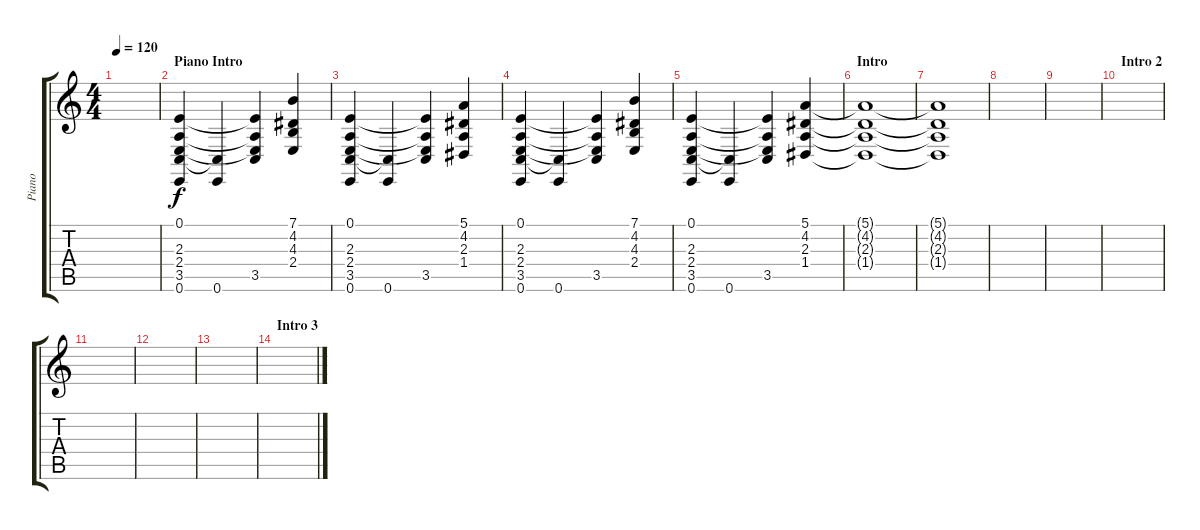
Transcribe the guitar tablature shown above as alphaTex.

\track ("Piano" "Piano") {instrument acousticgrandpiano}
\staff {score tabs}
\tuning (E4 B3 G3 D3 A2 E2) {hide}
\ts (4 4)
\tempo 120
\clef g2
\ks c
|
\section ("" "Piano Intro")
(0.1 2.3 2.4 3.5 0.6).4{volume 6} (3.5{t} 0.6).4 (0.1{t} 2.3{t} 2.4{t} 3.5).4 (7.1 4.2 4.3 2.4).4{volume 16} |
(0.1 2.3 2.4 3.5 0.6).4 (3.5{t} 0.6).4 (0.1{t} 2.3{t} 2.4{t} 3.5).4 (5.1 4.2 2.3 1.4).4 |
(0.1 2.3 2.4 3.5 0.6).4 (3.5{t} 0.6).4 (0.1{t} 2.3{t} 2.4{t} 3.5).4 (7.1 4.2 4.3 2.4).4 |
(0.1 2.3 2.4 3.5 0.6).4 (3.5{t} 0.6).4 (0.1{t} 2.3{t} 2.4{t} 3.5).4 (5.1 4.2 2.3 1.4).4 |
\section ("" "Intro")
(5.1{t} 4.2{t} 2.3{t} 1.4{t}).1{volume 0} |
(5.1{t} 4.2{t} 2.3{t} 1.4{t}).1 |
|
|
\section ("" "Intro 2")
|
|
|
|
\section ("" "Intro 3")
